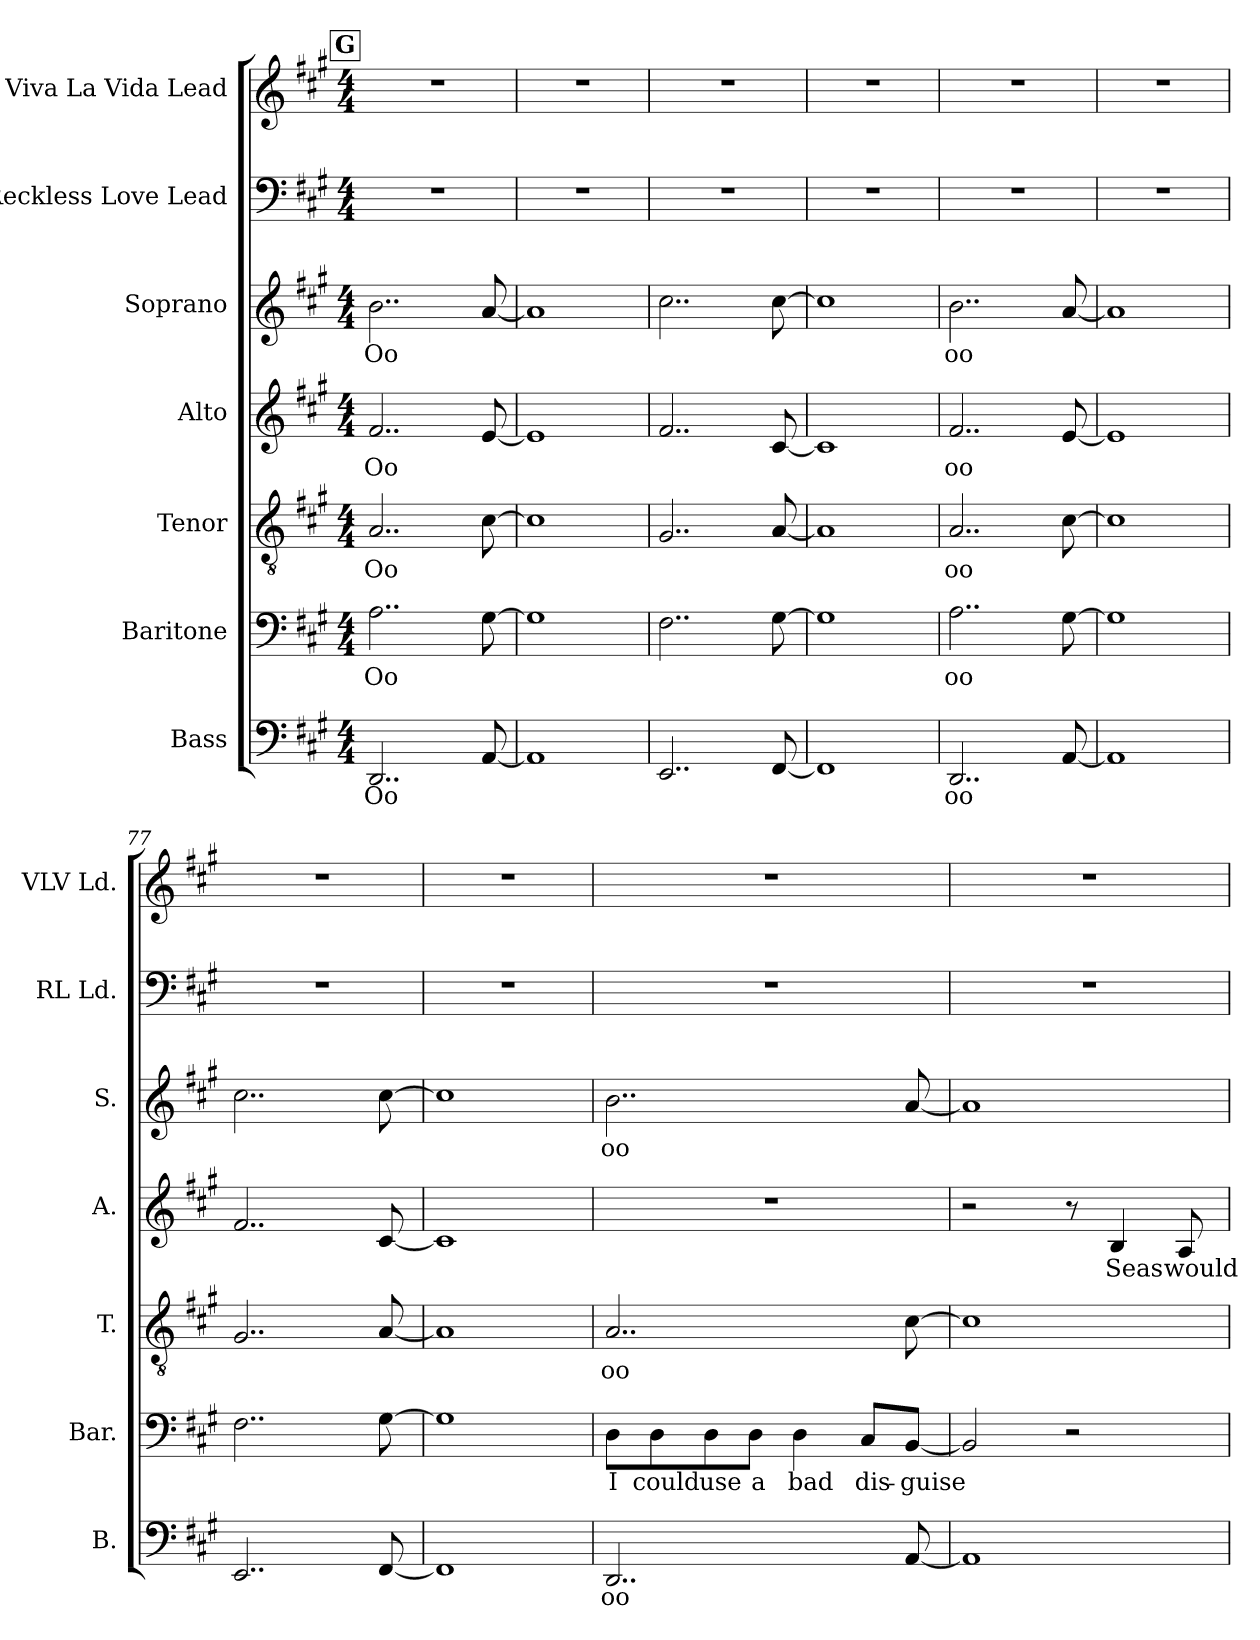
**kern	**text	**kern	**text	**kern	**text	**kern	**text	**kern	**text	**kern	**kern
*part7	*part7	*part6	*part6	*part5	*part5	*part4	*part4	*part3	*part3	*part2	*part1
*staff7	*staff7	*staff6	*staff6	*staff5	*staff5	*staff4	*staff4	*staff3	*staff3	*staff2	*staff1
*I"Bass	*	*I"Baritone	*	*I"Tenor	*	*I"Alto	*	*I"Soprano	*	*I"Reckless Love Lead	*I"Viva La Vida Lead
*I'B.	*	*I'Bar.	*	*I'T.	*	*I'A.	*	*I'S.	*	*I'RL Ld.	*I'VLV Ld.
*clefF4	*	*clefF4	*	*clefGv2	*	*clefG2	*	*clefG2	*	*clefF4	*clefG2
*k[f#c#g#]	*	*k[f#c#g#]	*	*k[f#c#g#]	*	*k[f#c#g#]	*	*k[f#c#g#]	*	*k[f#c#g#]	*k[f#c#g#]
*M4/4	*	*M4/4	*	*M4/4	*	*M4/4	*	*M4/4	*	*M4/4	*M4/4
!!LO:REH:place=s1:a:B:fs=14:t=G
=71	=71	=71	=71	=71	=71	=71	=71	=71	=71	=71	=71
2..DD/	Oo	2..A\	Oo	2..A/	Oo	2..f#/	Oo	2..b\	Oo	1r	1r
[8AA/	.	[8G#\	.	[8c#\	.	[8e/	.	[8a/	.	.	.
=72	=72	=72	=72	=72	=72	=72	=72	=72	=72	=72	=72
1AA]	.	1G#]	.	1c#]	.	1e]	.	1a]	.	1r	1r
=73	=73	=73	=73	=73	=73	=73	=73	=73	=73	=73	=73
2..EE/	.	2..F#\	.	2..G#/	.	2..f#/	.	2..cc#\	.	1r	1r
[8FF#/	.	[8G#\	.	[8A/	.	[8c#/	.	[8cc#\	.	.	.
=74	=74	=74	=74	=74	=74	=74	=74	=74	=74	=74	=74
1FF#]	.	1G#]	.	1A]	.	1c#]	.	1cc#]	.	1r	1r
=75	=75	=75	=75	=75	=75	=75	=75	=75	=75	=75	=75
2..DD/	oo	2..A\	oo	2..A/	oo	2..f#/	oo	2..b\	oo	1r	1r
[8AA/	.	[8G#\	.	[8c#\	.	[8e/	.	[8a/	.	.	.
=76	=76	=76	=76	=76	=76	=76	=76	=76	=76	=76	=76
1AA]	.	1G#]	.	1c#]	.	1e]	.	1a]	.	1r	1r
=77	=77	=77	=77	=77	=77	=77	=77	=77	=77	=77	=77
2..EE/	.	2..F#\	.	2..G#/	.	2..f#/	.	2..cc#\	.	1r	1r
[8FF#/	.	[8G#\	.	[8A/	.	[8c#/	.	[8cc#\	.	.	.
=78	=78	=78	=78	=78	=78	=78	=78	=78	=78	=78	=78
1FF#]	.	1G#]	.	1A]	.	1c#]	.	1cc#]	.	1r	1r
=79	=79	=79	=79	=79	=79	=79	=79	=79	=79	=79	=79
2..DD/	oo	8D\L	I	2..A/	oo	1r	.	2..b\	oo	1r	1r
.	.	8D\	could	.	.	.	.	.	.	.	.
.	.	8D\	use	.	.	.	.	.	.	.	.
.	.	8D\J	a	.	.	.	.	.	.	.	.
.	.	4D\	bad	.	.	.	.	.	.	.	.
.	.	8C#/L	dis-	.	.	.	.	.	.	.	.
[8AA/	.	[8BB/J	-guise	[8c#\	.	.	.	[8a/	.	.	.
!!LO:PB:g=z
=80	=80	=80	=80	=80	=80	=80	=80	=80	=80	=80	=80
1AA]	.	2BB/]	.	1c#]	.	2r	.	1a]	.	1r	1r
.	.	2r	.	.	.	8r	.	.	.	.	.
.	.	.	.	.	.	4B/	Seas	.	.	.	.
.	.	.	.	.	.	8A/	would	.	.	.	.
=	=	=	=	=	=	=	=	=	=	=	=
*-	*-	*-	*-	*-	*-	*-	*-	*-	*-	*-	*-
